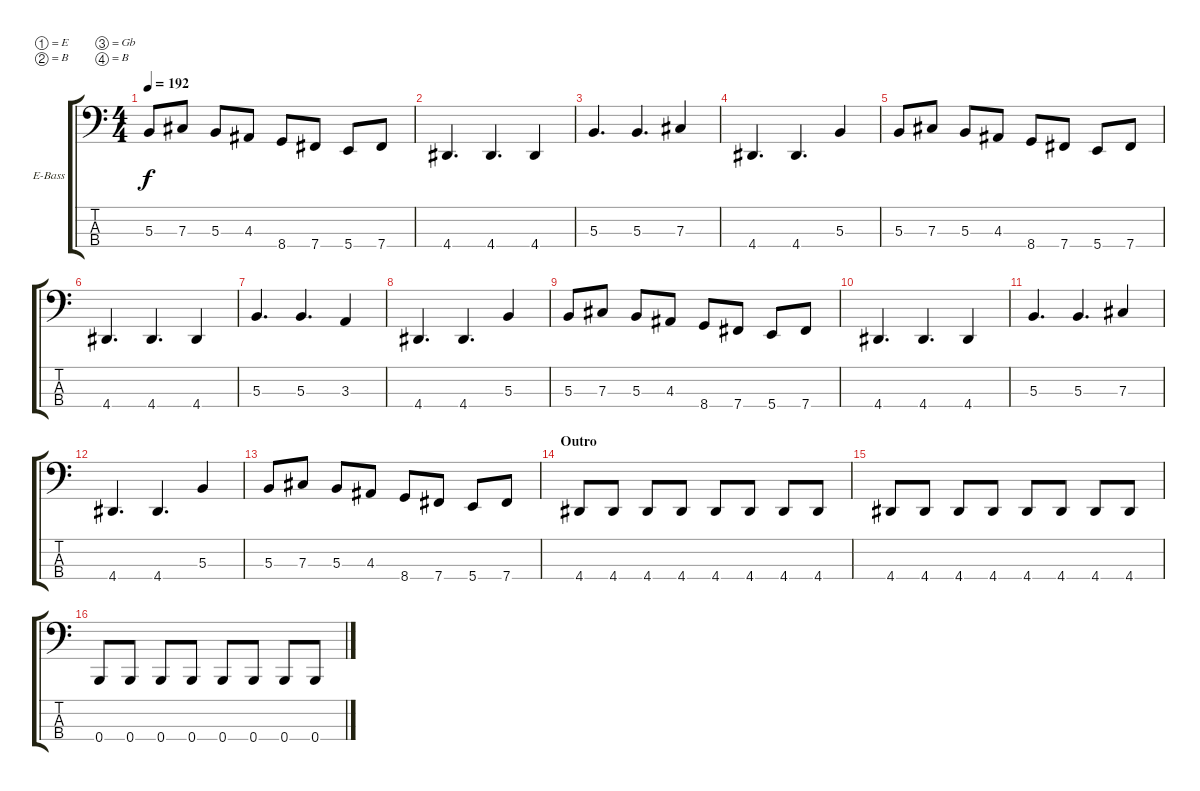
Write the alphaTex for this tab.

\bracketExtendMode groupsimilarinstruments
\firstSystemTrackNameOrientation horizontal
\otherSystemsTrackNameOrientation horizontal
\track ("Brent Fox" "E-Bass") {instrument electricbassfinger}
\staff {score tabs}
\tuning (E2 B1 Gb1 B0)
\ts (4 4)
\tempo 192
\clef f4
\ks aminor
5.3.8{dy f} 7.3.8 5.3.8 4.3.8 8.4.8 7.4.8 5.4.8 7.4.8 |
4.4.4{d} 4.4.4{d} 4.4.4 |
5.3.4{d} 5.3.4{d} 7.3.4 |
4.4.4{d} 4.4.4{d} 5.3.4 |
5.3.8 7.3.8 5.3.8 4.3.8 8.4.8 7.4.8 5.4.8 7.4.8 |
4.4.4{d} 4.4.4{d} 4.4.4 |
5.3.4{d} 5.3.4{d} 3.3.4 |
4.4.4{d} 4.4.4{d} 5.3.4 |
5.3.8 7.3.8 5.3.8 4.3.8 8.4.8 7.4.8 5.4.8 7.4.8 |
4.4.4{d} 4.4.4{d} 4.4.4 |
5.3.4{d} 5.3.4{d} 7.3.4 |
4.4.4{d} 4.4.4{d} 5.3.4 |
5.3.8 7.3.8 5.3.8 4.3.8 8.4.8 7.4.8 5.4.8 7.4.8 |
\section ("" "Outro")
4.4.8 4.4.8 4.4.8 4.4.8 4.4.8 4.4.8 4.4.8 4.4.8 |
4.4.8 4.4.8 4.4.8 4.4.8 4.4.8 4.4.8 4.4.8 4.4.8 |
0.4.8 0.4.8 0.4.8 0.4.8 0.4.8 0.4.8 0.4.8 0.4.8
